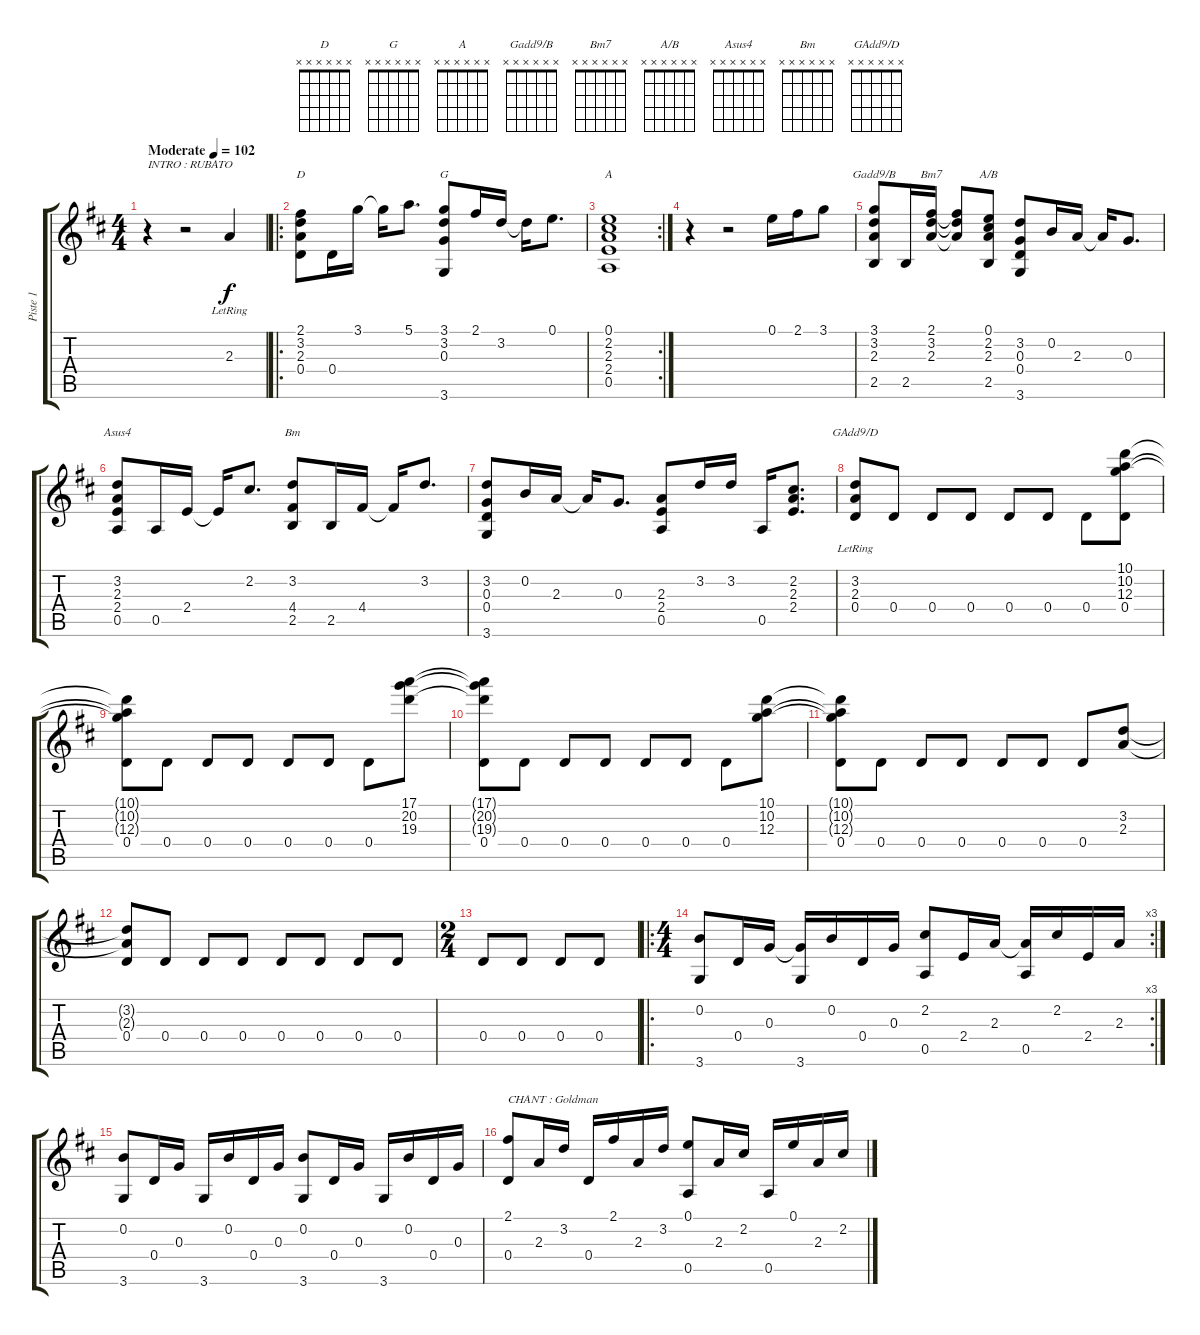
\track ("Piste 1" "Piste 1") {instrument acousticguitarsteel}
\staff {score tabs}
\tuning (E4 B3 G3 D3 A2 E2) {hide}
\chord ("D" x x x x x x)
\chord ("G" x x x x x x)
\chord ("A" x x x x x x)
\chord ("Gadd9/B" x x x x x x)
\chord ("Bm7" x x x x x x)
\chord ("A/B" x x x x x x)
\chord ("Asus4" x x x x x x)
\chord ("Bm" x x x x x x)
\chord ("GAdd9/D" x x x x x x)
\ts (4 4)
\tempo (102 "Moderate")
\clef g2
\ks d
r.4{txt "INTRO : RUBATO" dy f instrument acousticguitarsteel} r.2 2.3{lr}.4 |
\ro
(2.1 3.2 2.3 0.4).8{ch "D"} 0.4.16 3.1.16 3.1{t}.16 5.1.8{d} (3.1 3.2 0.3 3.6).8{ch "G"} 2.1.16 3.2.16 3.2{t}.16 0.1.8{d} |
\rc 2
(0.1 2.2 2.3 2.4 0.5).1{ch "A"} |
r.4 r.2 0.1.16 2.1.16 3.1.8 |
(3.1 3.2 2.3 2.5).8{ch "Gadd9/B"} 2.5.16 (2.1 3.2 2.3).16{ch "Bm7"} (2.1{t} 3.2{t} 2.3{t}).8 (0.1 2.2 2.3 2.5).8{ch "A/B"} (3.2 0.3 0.4 3.6).8 0.2.16 2.3.16 2.3{t}.16 0.3.8{d} |
(3.2 2.3 2.4 0.5).8{ch "Asus4"} 0.5.16 2.4.16 2.4{t}.16 2.2.8{d} (3.2 4.4 2.5).8{ch "Bm"} 2.5.16 4.4.16 4.4{t}.16 3.2.8{d} |
(3.2 0.3 0.4 3.6).8 0.2.16 2.3.16 2.3{t}.16 0.3.8{d} (2.3 2.4 0.5).8 3.2.16 3.2.16 0.5.16 (2.2 2.3 2.4).8{d} |
(3.2 2.3{lr} 0.4).8{ch "GAdd9/D"} 0.4.8 0.4.8 0.4.8 0.4.8 0.4.8 0.4.8 (10.1 10.2 12.3 0.4).8 |
(10.1{t} 10.2{t} 12.3{t} 0.4).8 0.4.8 0.4.8 0.4.8 0.4.8 0.4.8 0.4.8 (17.1 20.2 19.3).8 |
(17.1{t} 20.2{t} 19.3{t} 0.4).8 0.4.8 0.4.8 0.4.8 0.4.8 0.4.8 0.4.8 (10.1 10.2 12.3).8 |
(10.1{t} 10.2{t} 12.3{t} 0.4).8 0.4.8 0.4.8 0.4.8 0.4.8 0.4.8 0.4.8 (3.2 2.3).8 |
(3.2{t} 2.3{t} 0.4).8 0.4.8 0.4.8 0.4.8 0.4.8 0.4.8 0.4.8 0.4.8 |
\ts (2 4)
0.4.8 0.4.8 0.4.8 0.4.8 |
\ro
\rc 3
\ts (4 4)
(0.2 3.6).8 0.4.16 0.3.16 (0.3{t} 3.6).16 0.2.16 0.4.16 0.3.16 (2.2 0.5).8 2.4.16 2.3.16 (2.3{t} 0.5).16 2.2.16 2.4.16 2.3.16 |
(0.2 3.6).8 0.4.16 0.3.16 3.6.16 0.2.16 0.4.16 0.3.16 (0.2 3.6).8 0.4.16 0.3.16 3.6.16 0.2.16 0.4.16 0.3.16 |
(2.1 0.4).8{txt "CHANT : Goldman"} 2.3.16 3.2.16 0.4.16 2.1.16 2.3.16 3.2.16 (0.1 0.5).8 2.3.16 2.2.16 0.5.16 0.1.16 2.3.16 2.2.16
